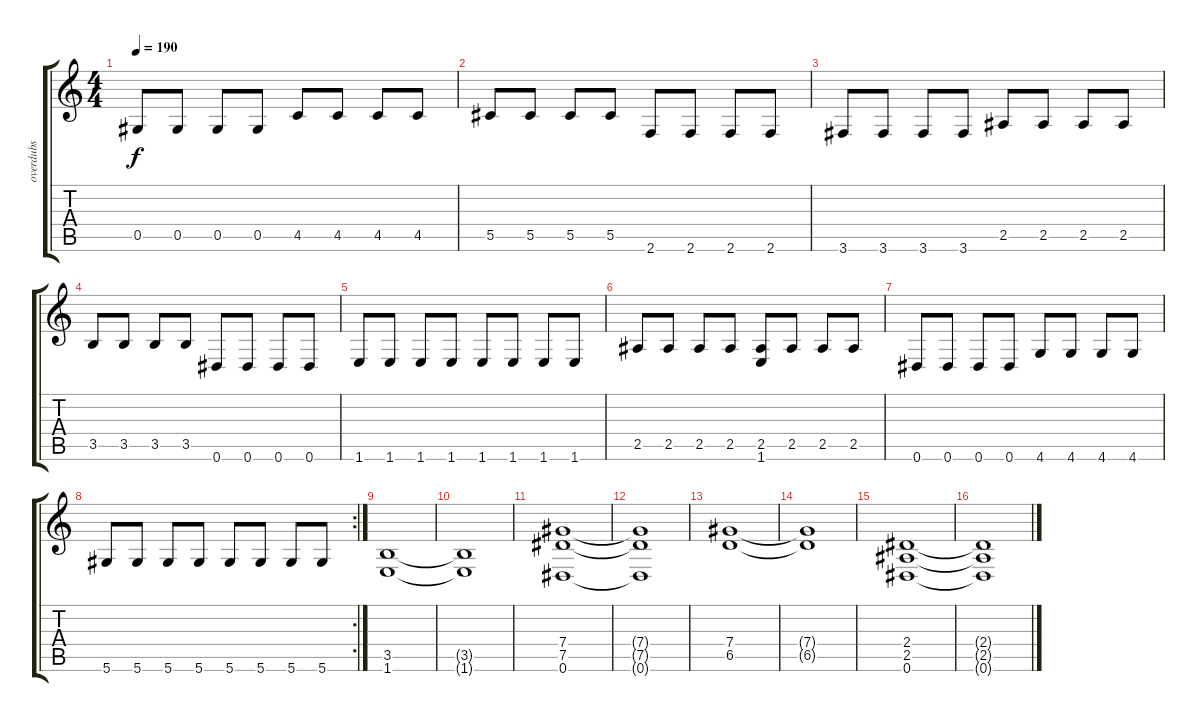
\track ("overdubs" "overdubs") {instrument distortionguitar}
\staff {score tabs}
\tuning (Eb4 Bb3 Gb3 Db3 Ab2 Eb2) {hide}
\ts (4 4)
\tempo 190
\clef g2
\ks c
0.5.8{dy f} 0.5.8 0.5.8 0.5.8 4.5.8 4.5.8 4.5.8 4.5.8 |
5.5.8 5.5.8 5.5.8 5.5.8 2.6.8 2.6.8 2.6.8 2.6.8 |
3.6.8 3.6.8 3.6.8 3.6.8 2.5.8 2.5.8 2.5.8 2.5.8 |
3.5.8 3.5.8 3.5.8 3.5.8 0.6.8 0.6.8 0.6.8 0.6.8 |
1.6.8 1.6.8 1.6.8 1.6.8 1.6.8 1.6.8 1.6.8 1.6.8 |
2.5.8 2.5.8 2.5.8 2.5.8 (2.5 1.6).8 2.5.8 2.5.8 2.5.8 |
0.6.8 0.6.8 0.6.8 0.6.8 4.6.8 4.6.8 4.6.8 4.6.8 |
\rc 2
5.6.8 5.6.8 5.6.8 5.6.8 5.6.8 5.6.8 5.6.8 5.6.8 |
(3.5 1.6).1 |
(3.5{t} 1.6{t}).1 |
(7.4 7.5 0.6).1 |
(7.4{t} 7.5{t} 0.6{t}).1 |
(7.4 6.5).1 |
(7.4{t} 6.5{t}).1 |
(2.4 2.5 0.6).1 |
(2.4{t} 2.5{t} 0.6{t}).1
